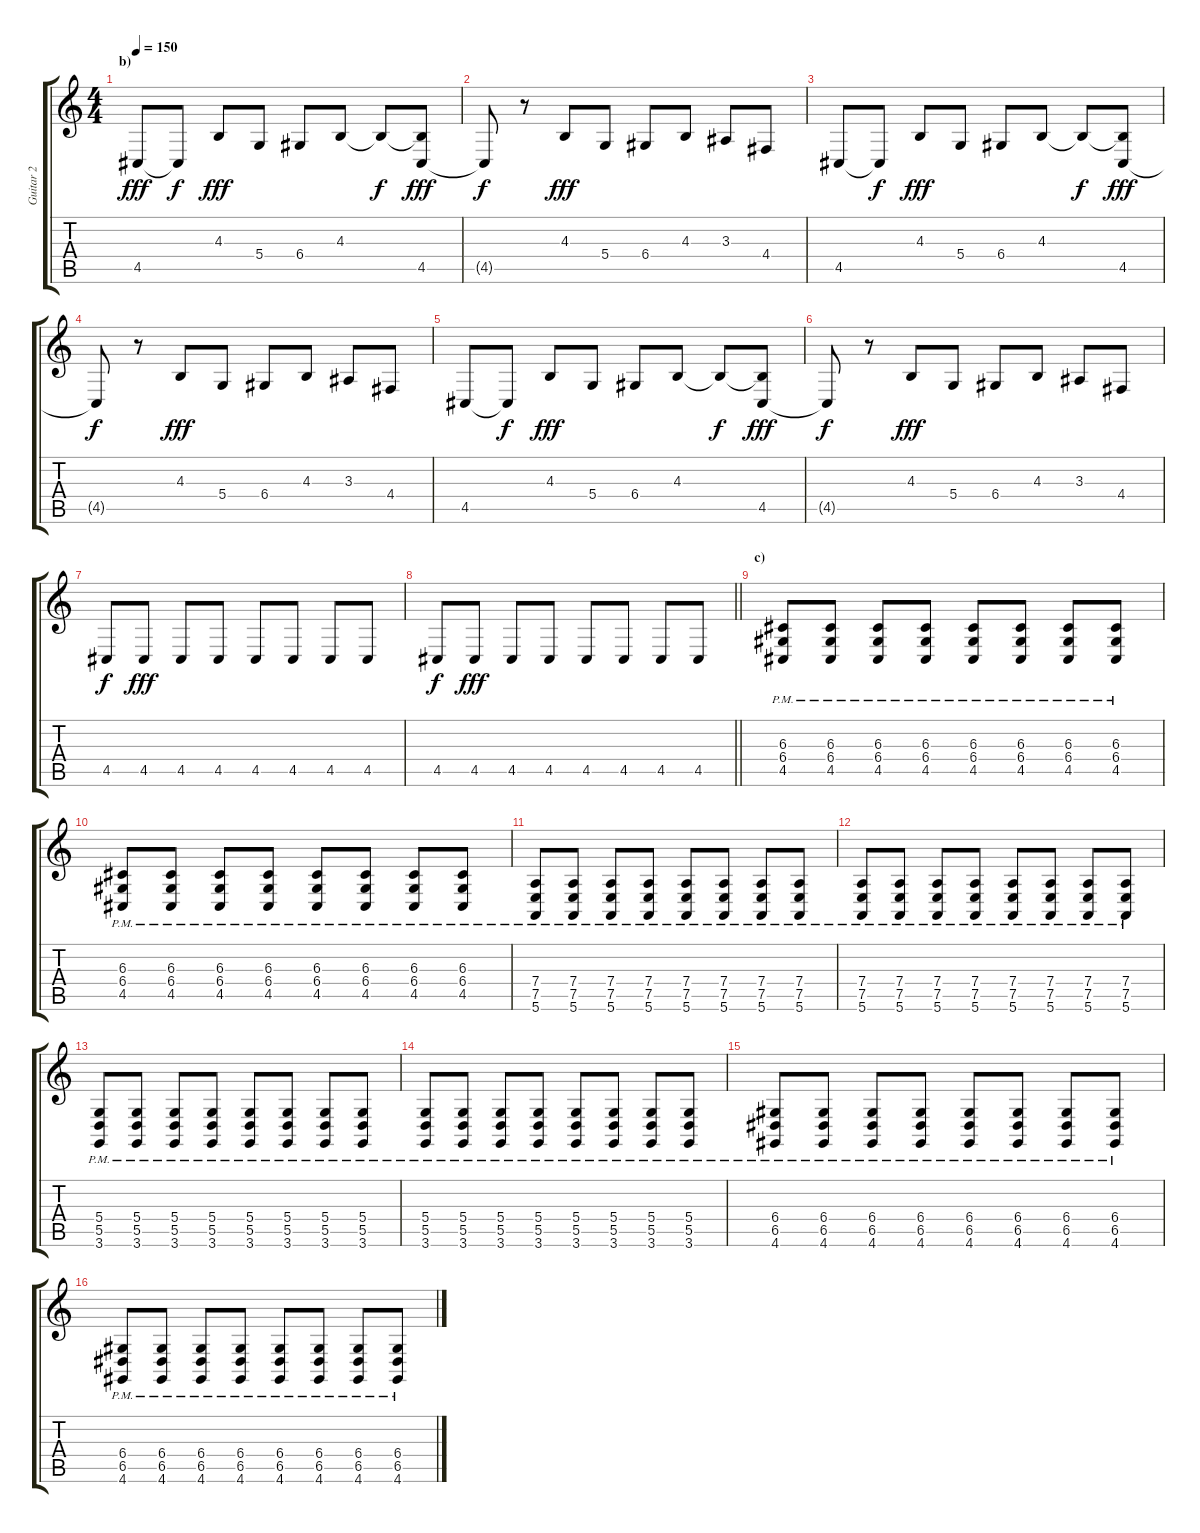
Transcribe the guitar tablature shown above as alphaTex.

\track ("Guitar 2" "Guitar 2") {instrument lead2sawtooth}
\staff {score tabs}
\tuning (E4 B3 G3 D3 A2 E2) {hide}
\ts (4 4)
\section ("" "b)")
\tempo 150
\clef g2
\ks c
4.5.8{dy fff} 4.5{t}.8{dy f} 4.3.8{dy fff} 5.4.8 6.4.8 4.3.8 4.3{t}.8{dy f} (4.3{t} 4.5).8{dy fff} |
4.5{t}.8{dy f} r.8 4.3.8{dy fff} 5.4.8 6.4.8 4.3.8 3.3.8 4.4.8 |
4.5.8 4.5{t}.8{dy f} 4.3.8{dy fff} 5.4.8 6.4.8 4.3.8 4.3{t}.8{dy f} (4.3{t} 4.5).8{dy fff} |
4.5{t}.8{dy f} r.8 4.3.8{dy fff} 5.4.8 6.4.8 4.3.8 3.3.8 4.4.8 |
4.5.8 4.5{t}.8{dy f} 4.3.8{dy fff} 5.4.8 6.4.8 4.3.8 4.3{t}.8{dy f} (4.3{t} 4.5).8{dy fff} |
4.5{t}.8{dy f} r.8 4.3.8{dy fff} 5.4.8 6.4.8 4.3.8 3.3.8 4.4.8 |
4.5.8{dy f} 4.5.8{dy fff} 4.5.8 4.5.8 4.5.8 4.5.8 4.5.8 4.5.8 |
\barLineRight lightlight
4.5.8{dy f} 4.5.8{dy fff} 4.5.8 4.5.8 4.5.8 4.5.8 4.5.8 4.5.8 |
\section ("" "c)")
(6.3{pm} 6.4{pm} 4.5{pm}).8 (6.3{pm} 6.4{pm} 4.5{pm}).8 (6.3{pm} 6.4{pm} 4.5{pm}).8 (6.3{pm} 6.4{pm} 4.5{pm}).8 (6.3{pm} 6.4{pm} 4.5{pm}).8 (6.3{pm} 6.4{pm} 4.5{pm}).8 (6.3{pm} 6.4{pm} 4.5{pm}).8 (6.3{pm} 6.4{pm} 4.5{pm}).8 |
(6.3{pm} 6.4{pm} 4.5{pm}).8 (6.3{pm} 6.4{pm} 4.5{pm}).8 (6.3{pm} 6.4{pm} 4.5{pm}).8 (6.3{pm} 6.4{pm} 4.5{pm}).8 (6.3{pm} 6.4{pm} 4.5{pm}).8 (6.3{pm} 6.4{pm} 4.5{pm}).8 (6.3{pm} 6.4{pm} 4.5{pm}).8 (6.3{pm} 6.4{pm} 4.5{pm}).8 |
(7.4{pm} 7.5{pm} 5.6{pm}).8 (7.4{pm} 7.5{pm} 5.6).8 (7.4{pm} 7.5{pm} 5.6).8 (7.4{pm} 7.5{pm} 5.6).8 (7.4{pm} 7.5{pm} 5.6).8 (7.4{pm} 7.5{pm} 5.6).8 (7.4{pm} 7.5{pm} 5.6).8 (7.4{pm} 7.5{pm} 5.6).8 |
(7.4{pm} 7.5{pm} 5.6{pm}).8 (7.4{pm} 7.5{pm} 5.6).8 (7.4{pm} 7.5{pm} 5.6).8 (7.4{pm} 7.5{pm} 5.6).8 (7.4{pm} 7.5{pm} 5.6).8 (7.4{pm} 7.5{pm} 5.6).8 (7.4{pm} 7.5{pm} 5.6).8 (7.4{pm} 7.5{pm} 5.6).8 |
(5.4 5.5 3.6{pm}).8 (5.4{pm} 5.5{pm} 3.6).8 (5.4{pm} 5.5{pm} 3.6).8 (5.4{pm} 5.5{pm} 3.6).8 (5.4{pm} 5.5{pm} 3.6).8 (5.4{pm} 5.5{pm} 3.6).8 (5.4{pm} 5.5{pm} 3.6).8 (5.4{pm} 5.5{pm} 3.6).8 |
(5.4 5.5 3.6{pm}).8 (5.4{pm} 5.5{pm} 3.6).8 (5.4{pm} 5.5{pm} 3.6).8 (5.4{pm} 5.5{pm} 3.6).8 (5.4{pm} 5.5{pm} 3.6).8 (5.4{pm} 5.5{pm} 3.6).8 (5.4{pm} 5.5{pm} 3.6).8 (5.4{pm} 5.5{pm} 3.6).8 |
(6.4 6.5 4.6{pm}).8 (6.4{pm} 6.5{pm} 4.6).8 (6.4{pm} 6.5{pm} 4.6).8 (6.4{pm} 6.5{pm} 4.6).8 (6.4{pm} 6.5{pm} 4.6).8 (6.4{pm} 6.5{pm} 4.6).8 (6.4{pm} 6.5{pm} 4.6).8 (6.4{pm} 6.5{pm} 4.6).8 |
(6.4 6.5 4.6{pm}).8 (6.4{pm} 6.5{pm} 4.6).8 (6.4{pm} 6.5{pm} 4.6).8 (6.4{pm} 6.5{pm} 4.6).8 (6.4{pm} 6.5{pm} 4.6).8 (6.4{pm} 6.5{pm} 4.6).8 (6.4{pm} 6.5{pm} 4.6).8 (6.4{pm} 6.5{pm} 4.6).8
